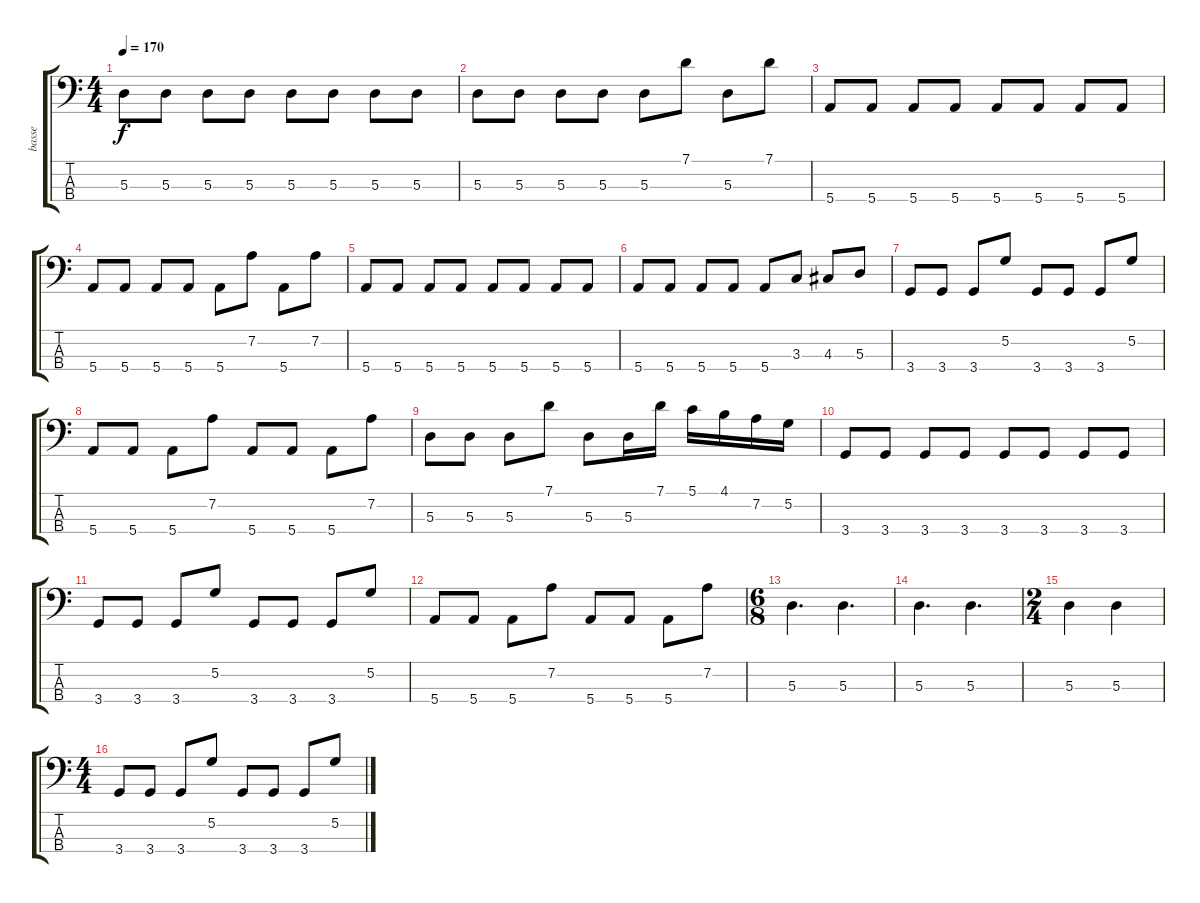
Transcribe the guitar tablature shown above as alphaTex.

\track ("basse" "basse") {instrument electricbasspick}
\staff {score tabs}
\tuning (G2 D2 A1 E1) {hide}
\ts (4 4)
\tempo 170
\clef f4
\ks c
5.3.8{dy f} 5.3.8 5.3.8 5.3.8 5.3.8 5.3.8 5.3.8 5.3.8 |
5.3.8 5.3.8 5.3.8 5.3.8 5.3.8 7.1.8 5.3.8 7.1.8 |
5.4.8 5.4.8 5.4.8 5.4.8 5.4.8 5.4.8 5.4.8 5.4.8 |
5.4.8 5.4.8 5.4.8 5.4.8 5.4.8 7.2.8 5.4.8 7.2.8 |
5.4.8 5.4.8 5.4.8 5.4.8 5.4.8 5.4.8 5.4.8 5.4.8 |
5.4.8 5.4.8 5.4.8 5.4.8 5.4.8 3.3.8 4.3.8 5.3.8 |
3.4.8 3.4.8 3.4.8 5.2.8 3.4.8 3.4.8 3.4.8 5.2.8 |
5.4.8 5.4.8 5.4.8 7.2.8 5.4.8 5.4.8 5.4.8 7.2.8 |
5.3.8 5.3.8 5.3.8 7.1.8 5.3.8 5.3.16 7.1.16 5.1.16 4.1.16 7.2.16 5.2.16 |
3.4.8 3.4.8 3.4.8 3.4.8 3.4.8 3.4.8 3.4.8 3.4.8 |
3.4.8 3.4.8 3.4.8 5.2.8 3.4.8 3.4.8 3.4.8 5.2.8 |
5.4.8 5.4.8 5.4.8 7.2.8 5.4.8 5.4.8 5.4.8 7.2.8 |
\ts (6 8)
5.3.4{d} 5.3.4{d} |
5.3.4{d} 5.3.4{d} |
\ts (2 4)
5.3.4 5.3.4 |
\ts (4 4)
3.4.8 3.4.8 3.4.8 5.2.8 3.4.8 3.4.8 3.4.8 5.2.8
